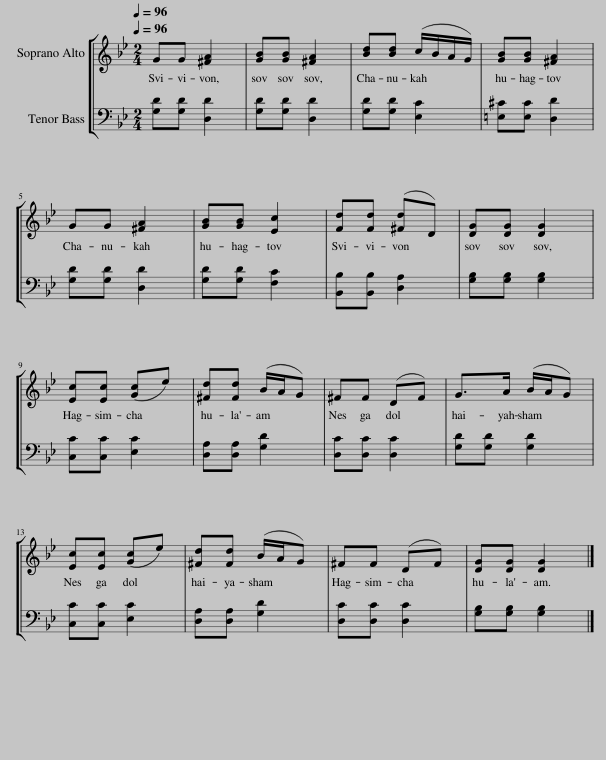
X:1
%%score [ 1 2 ]
L:1/8
Q:1/4=96
M:2/4
I:linebreak $
K:Bb
V:1 treble
V:2 bass
V:1
 GG [^FA]2 | [GB][GB] [^FA]2 | [Bd][Bd] (c/B/A/G/) | [GB][GB] [^FA]2 |$ GG [^FA]2 | %5
 [GB][GB] [Ec]2 | [Fd][Fd] ([^Fd]D) | [DG][DG] [DG]2 |$ [Ec][Ec] ([Gc]e) | [^Fd][Fd] (B/A/G) | %10
 ^FF (DF) | G>A (B/A/G) |$ [Ec][Ec] ([Gc]e) | [^Fd][Fd] (B/A/G) | ^FF (DF) | %15
 [DG][DG] [DG]2 |] %16
V:2
 [G,D][G,D] [D,D]2 | [G,D][G,D] [D,D]2 | [G,D][G,D] [E,C]2 | [=E,^C][E,C] [D,D]2 |$ [G,D][G,D] [D,D]2 | %5
 [G,D][G,D] [F,C]2 | [B,,B,][B,,B,] [D,A,]2 | [G,B,][G,B,] [G,B,]2 |$ [C,C][C,C] [E,C]2 | [D,A,][D,A,] [G,D]2 | %10
 [D,C][D,C] [D,C]2 | [G,D][G,D] [G,D]2 |$ [C,C][C,C] [E,C]2 | [D,A,][D,A,] [G,D]2 | [D,C][D,C] [D,C]2 | %15
 [G,B,][G,B,] [G,B,]2 |] %16
